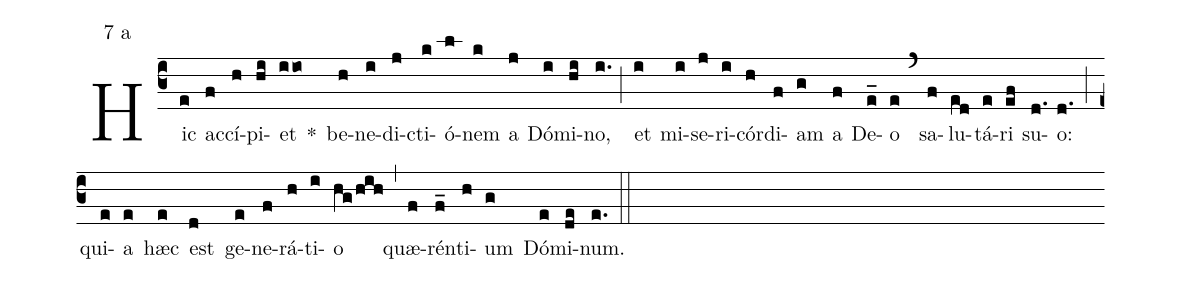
mode:7 a;
%%
(c3) Hic(e) ac(f)cí(h)pi(hi)et(iio) *()  be(h)ne(i)di(j)cti(k)ó(l)nem(k) a(j) Dó(i)mi(hi)no,(i.) (;)  et(i) mi(i)se(j)ri(i)cór(h)di(f)am(g) a(f) De(e_)o(e) (`)  sa(f)lu(ed)tá(e)ri(ef) su(d.)o:(d.) (;) qui(e)a(e) hæc(e) est(d) ge(e)ne(f)rá(h)ti(i)o(hg/hih) (,)  quæ(f)rén(f_)ti(h)um(g) Dó(e)mi(de)num.(e.) (::)
